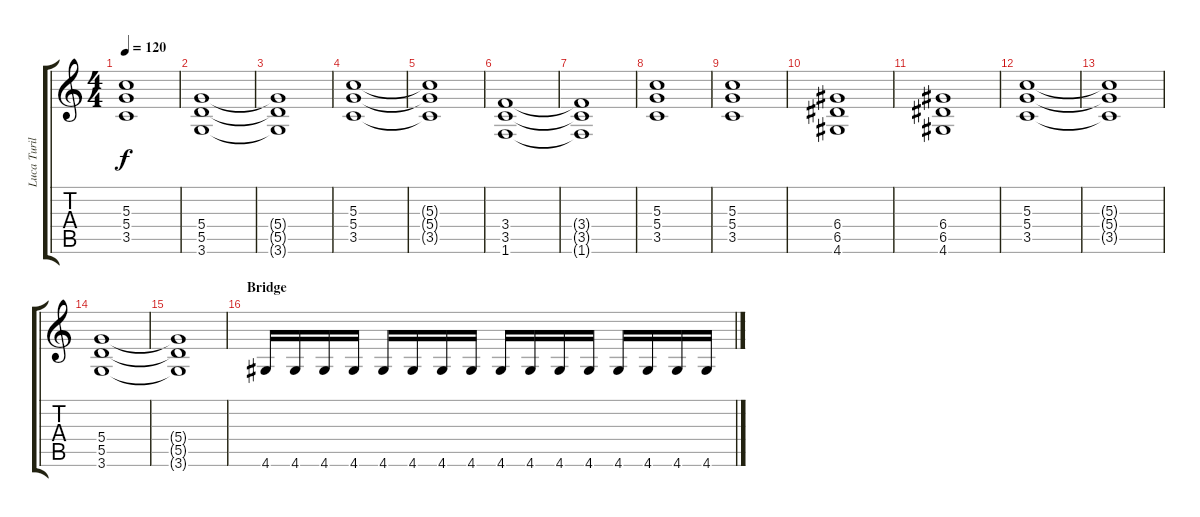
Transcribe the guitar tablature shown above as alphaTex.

\track ("Luca Turilli - Lead Guitar" "Luca Turil") {instrument distortionguitar}
\staff {score tabs}
\tuning (E4 B3 G3 D3 A2 E2) {hide}
\ts (4 4)
\tempo 120
\clef g2
\ks c
(5.3{t} 5.4{t} 3.5{t}).1{dy f} |
(5.4 5.5 3.6).1 |
(5.4{t} 5.5{t} 3.6{t}).1 |
(5.3 5.4 3.5).1 |
(5.3{t} 5.4{t} 3.5{t}).1 |
(3.4 3.5 1.6).1 |
(3.4{t} 3.5{t} 1.6{t}).1 |
(5.3 5.4 3.5).1 |
(5.3 5.4 3.5).1 |
(6.4 6.5 4.6).1 |
(6.4 6.5 4.6).1 |
(5.3 5.4 3.5).1 |
(5.3{t} 5.4{t} 3.5{t}).1 |
(5.4 5.5 3.6).1 |
(5.4{t} 5.5{t} 3.6{t}).1 |
\section ("" "Bridge")
4.6.16 4.6.16 4.6.16 4.6.16 4.6.16 4.6.16 4.6.16 4.6.16 4.6.16 4.6.16 4.6.16 4.6.16 4.6.16 4.6.16 4.6.16 4.6.16
